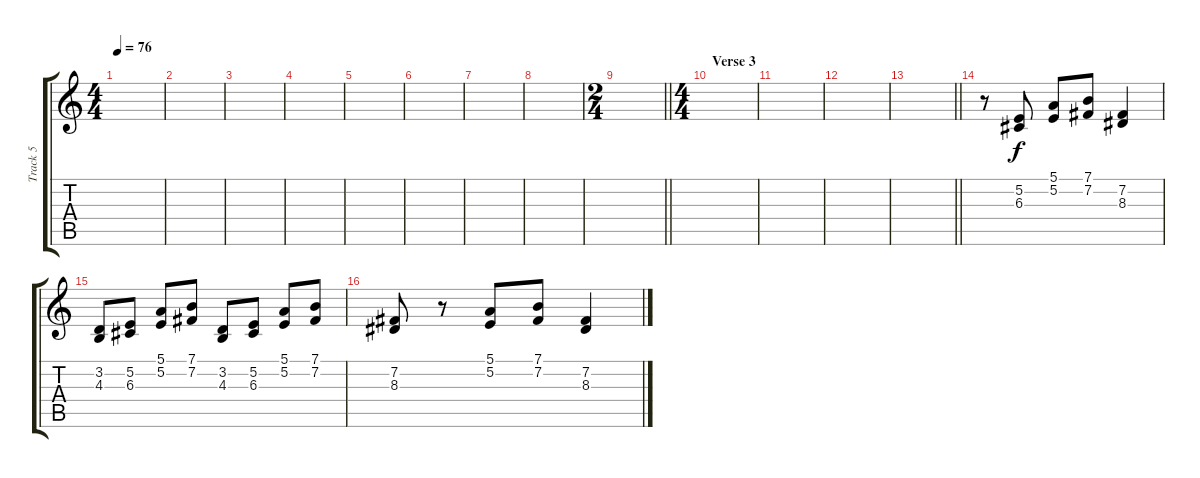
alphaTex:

\track ("Track 5" "Track 5") {instrument trumpet}
\staff {score tabs}
\tuning (E4 B3 G3 D3 A2 E2) {hide}
\ts (4 4)
\tempo 76
\clef g2
\ks c
|
|
|
|
|
|
|
|
\ts (2 4)
\barLineRight lightlight
|
\ts (4 4)
\section ("" "Verse 3")
|
|
|
\barLineRight lightlight
|
r.8 (5.2 6.3).8 (5.1 5.2).8 (7.1 7.2).8 (7.2 8.3).4 |
(3.2 4.3).8 (5.2 6.3).8 (5.1 5.2).8 (7.1 7.2).8 (3.2 4.3).8 (5.2 6.3).8 (5.1 5.2).8 (7.1 7.2).8 |
(7.2 8.3).8 r.8 (5.1 5.2).8 (7.1 7.2).8 (7.2 8.3).4
